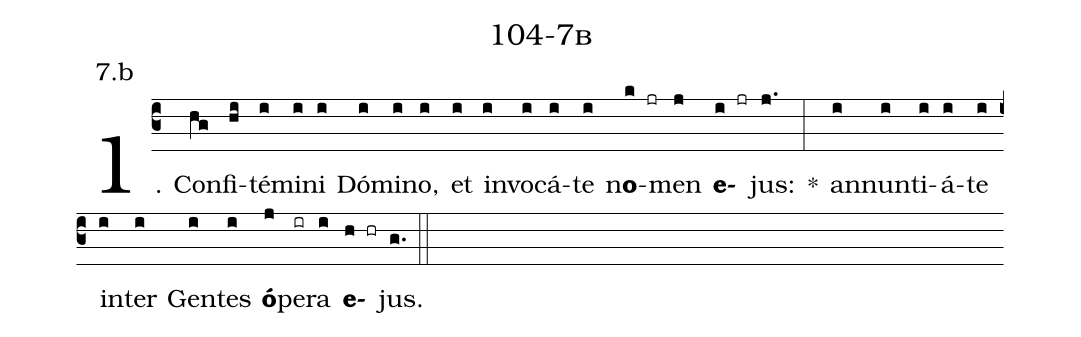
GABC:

name: 104-7b;
annotation: 7.b;
%%
(c3)1. Con(hg)fi(hi)té(i)mi(i)ni(i) Dó(i)mi(i)no,(i) et(i) in(i)vo(i)cá(i)te(i) n<b>o</b>(k jr)men(j) <b>e</b>(i jr)jus:(j.) *(:) an(i)nun(i)ti(i)á(i)te(i) in(i)ter(i) Gen(i)tes(i) <b>ó</b>(j)pe(ir)ra(i) <b>e</b>(h hr)jus.(g.) (::)
